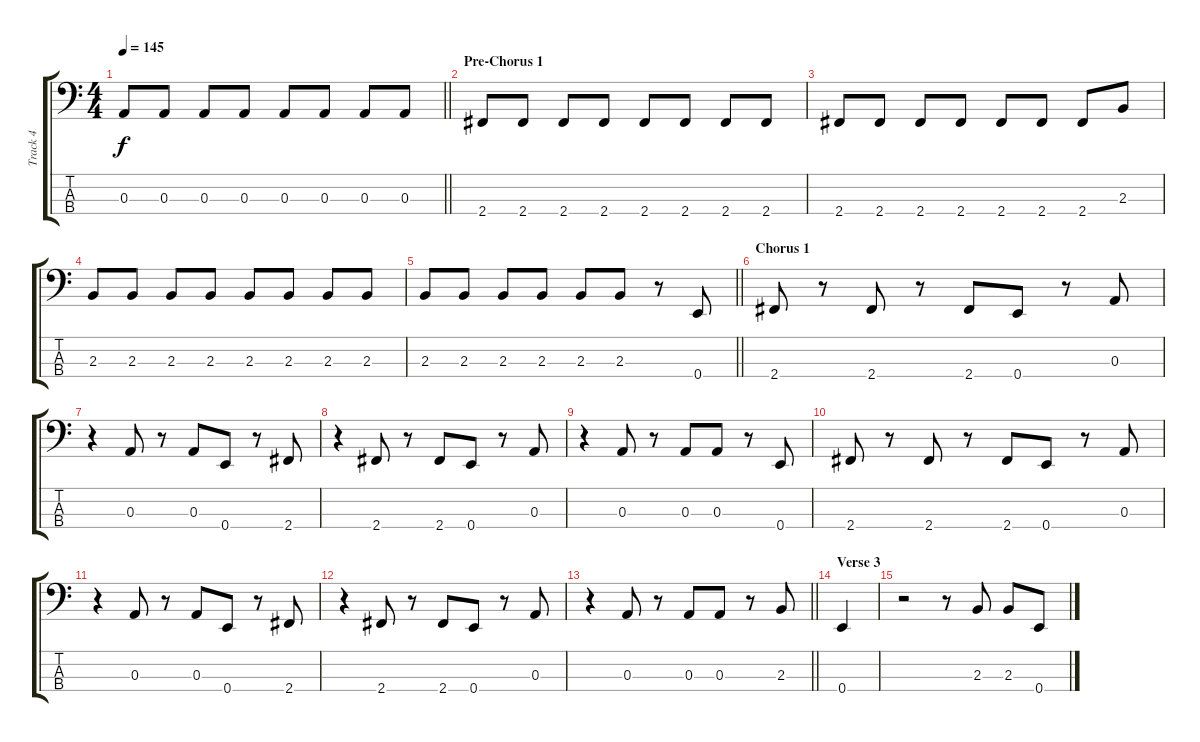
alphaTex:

\track ("Track 4" "Track 4") {instrument electricbassfinger}
\staff {score tabs}
\tuning (G2 D2 A1 E1) {hide}
\ts (4 4)
\tempo 145
\clef f4
\barLineRight lightlight
\ks c
0.3.8{dy f} 0.3.8 0.3.8 0.3.8 0.3.8 0.3.8 0.3.8 0.3.8 |
\section ("" "Pre-Chorus 1")
2.4.8 2.4.8 2.4.8 2.4.8 2.4.8 2.4.8 2.4.8 2.4.8 |
2.4.8 2.4.8 2.4.8 2.4.8 2.4.8 2.4.8 2.4.8 2.3.8 |
2.3.8 2.3.8 2.3.8 2.3.8 2.3.8 2.3.8 2.3.8 2.3.8 |
\barLineRight lightlight
2.3.8 2.3.8 2.3.8 2.3.8 2.3.8 2.3.8 r.8 0.4.8 |
\section ("" "Chorus 1")
2.4.8 r.8 2.4.8 r.8 2.4.8 0.4.8 r.8 0.3.8 |
r.4 0.3.8 r.8 0.3.8 0.4.8 r.8 2.4.8 |
r.4 2.4.8 r.8 2.4.8 0.4.8 r.8 0.3.8 |
r.4 0.3.8 r.8 0.3.8 0.3.8 r.8 0.4.8 |
2.4.8 r.8 2.4.8 r.8 2.4.8 0.4.8 r.8 0.3.8 |
r.4 0.3.8 r.8 0.3.8 0.4.8 r.8 2.4.8 |
r.4 2.4.8 r.8 2.4.8 0.4.8 r.8 0.3.8 |
\barLineRight lightlight
r.4 0.3.8 r.8 0.3.8 0.3.8 r.8 2.3.8 |
\section ("" "Verse 3")
0.4.4 |
r.2 r.8 2.3.8 2.3.8 0.4.8
